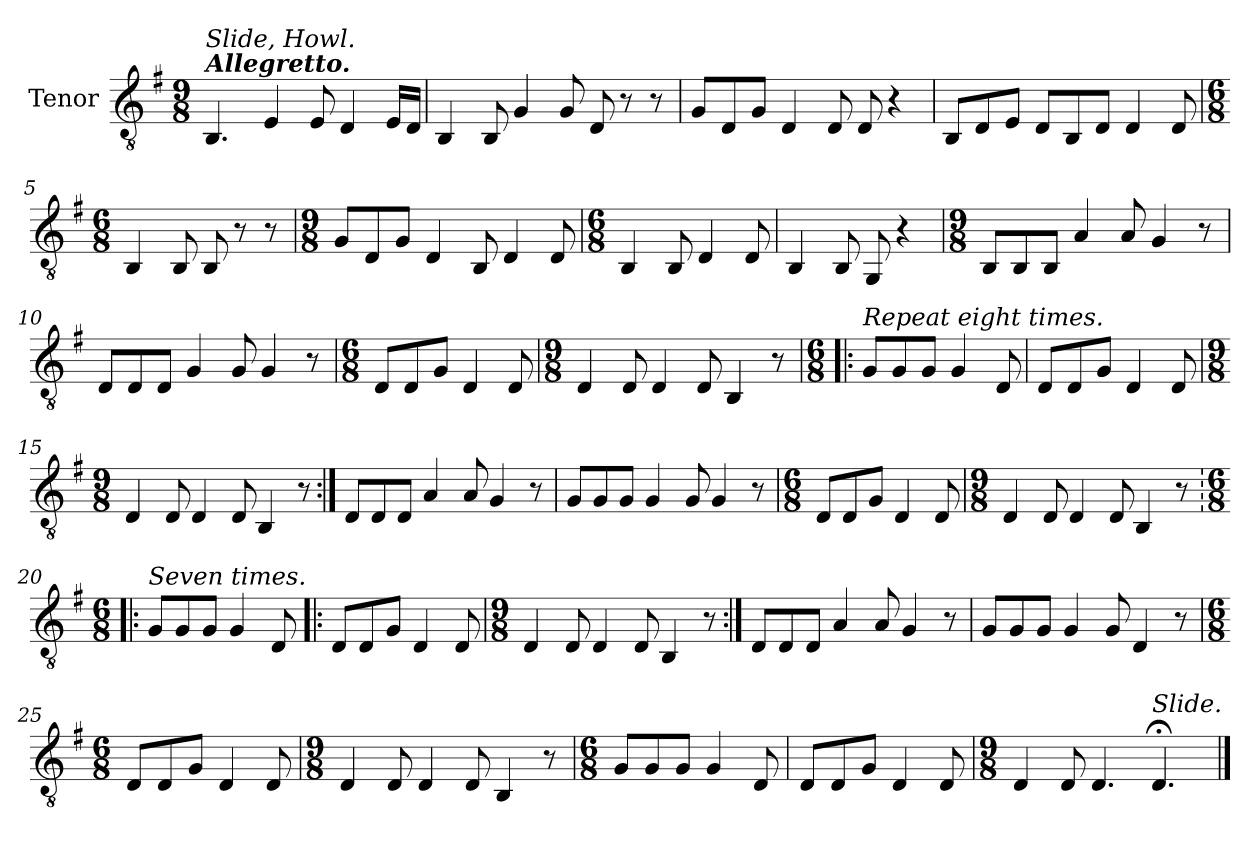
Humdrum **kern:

**kern
*part1
*staff1
*I"Tenor
*I'T
*clefGv2
*k[f#]
*G:
*M9/8
=1
!LO:TX:a:Bi:t=Allegretto.
!LO:TX:a:i:t=Slide, Howl.
4.BB/
4E/
8E/
4D/
16E/LL
16D/JJ
=2
4BB/
8BB/
4G/
8G/
8D/
8r
8r
=3
8G/L
8D/
8G/J
4D/
8D/
8D/
4r
!!LO:LB:g=z
=4
8BB/L
8D/
8E/J
8D/L
8BB/
8D/J
4D/
8D/
=5
*M6/8
4BB/
8BB/
8BB/
8r
8r
=6
*M9/8
8G/L
8D/
8G/J
4D/
8BB/
4D/
8D/
!!LO:LB:g=z
=7
*M6/8
4BB/
8BB/
4D/
8D/
=8
4BB/
8BB/
8GG/
4r
=9
*M9/8
8BB/L
8BB/
8BB/J
4A/
8A/
4G/
8r
=10
8D/L
8D/
8D/J
4G/
8G/
4G/
8r
!!LO:LB:g=z
=11
*M6/8
8D/L
8D/
8G/J
4D/
8D/
=12
*M9/8
4D/
8D/
4D/
8D/
4BB/
8r
=13!|:
*M6/8
!LO:TX:a:i:t=Repeat eight times.
8G/L
8G/
8G/J
4G/
8D/
!!LO:LB:g=z
=14
8D/L
8D/
8G/J
4D/
8D/
=15
*M9/8
4D/
8D/
4D/
8D/
4BB/
8r
=16:|!
8D/L
8D/
8D/J
4A/
8A/
4G/
8r
!!LO:LB:g=z
=17
8G/L
8G/
8G/J
4G/
8G/
4G/
8r
=18
*M6/8
8D/L
8D/
8G/J
4D/
8D/
=19
*M9/8
4D/
8D/
4D/
8D/
4BB/
8r
!!LO:LB:g=z
=20!:
*M6/8
!LO:TX:a:i:t=Seven times.
8G/L
8G/
8G/J
4G/
8D/
=21
8D/L
8D/
8G/J
4D/
8D/
=22
*M9/8
4D/
8D/
4D/
8D/
4BB/
8r
!!LO:LB:g=z
=23:|!
8D/L
8D/
8D/J
4A/
8A/
4G/
8r
=24
8G/L
8G/
8G/J
4G/
8G/
4D/
8r
=25
*M6/8
8D/L
8D/
8G/J
4D/
8D/
!!LO:PB:g=z
=26
*M9/8
4D/
8D/
4D/
8D/
4BB/
8r
=27
*M6/8
8G/L
8G/
8G/J
4G/
8D/
=28
8D/L
8D/
8G/J
4D/
8D/
=29
*M9/8
4D/
8D/
4.D/
!LO:TX:a:i:t=Slide.
4.D;</
==
*-
